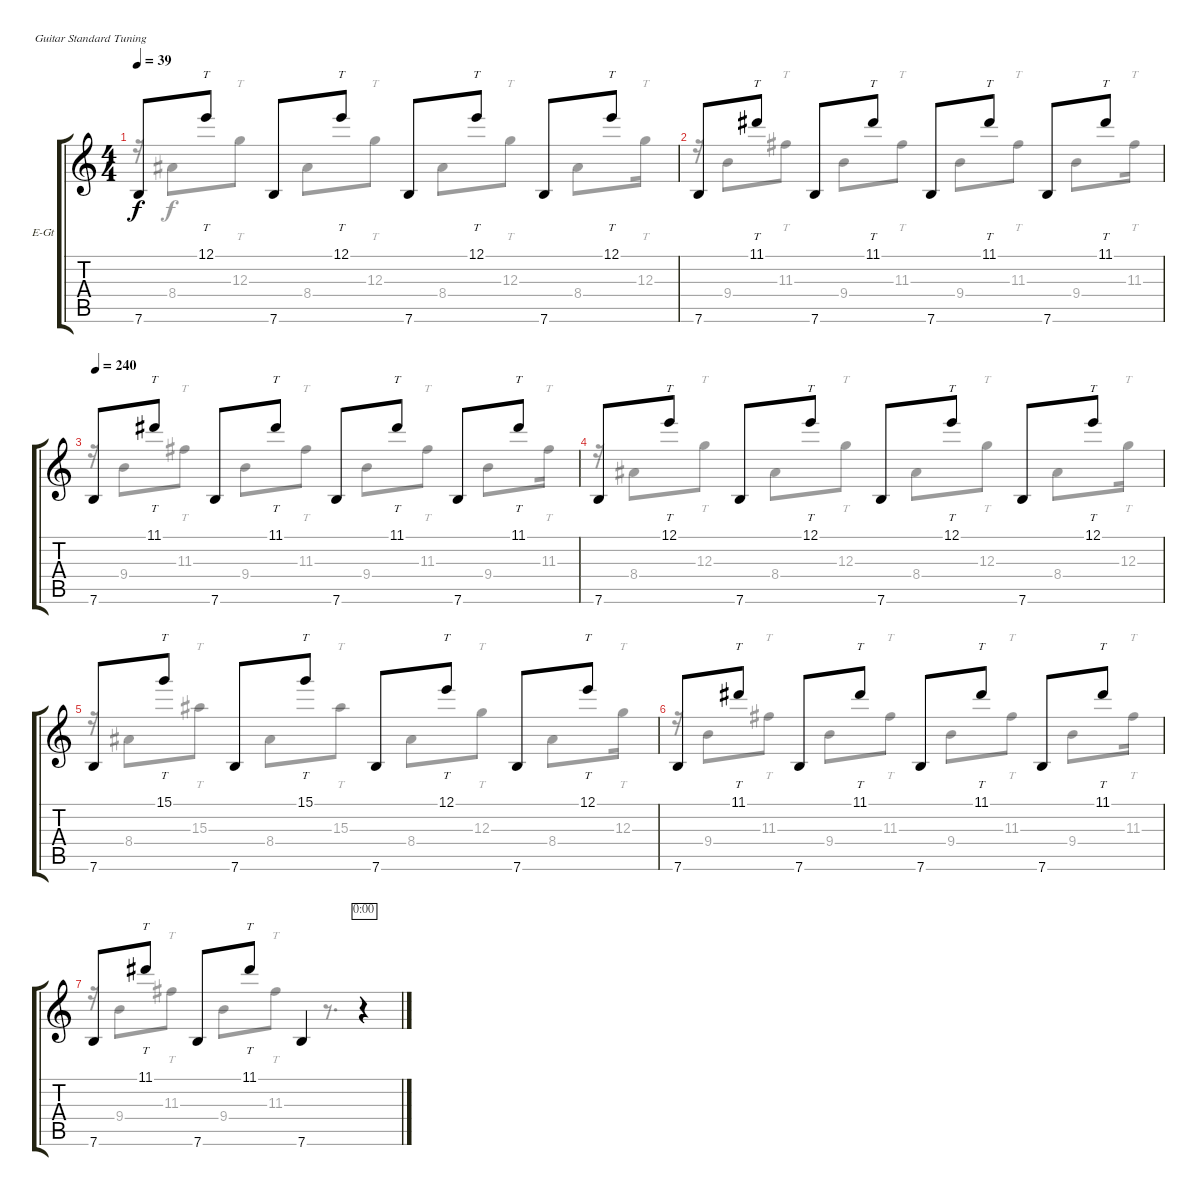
\bracketExtendMode groupsimilarinstruments
\firstSystemTrackNameOrientation horizontal
\otherSystemsTrackNameOrientation horizontal
\track ("Piste 1" "E-Gt") {instrument electricguitarjazz}
\staff {score tabs}
\tuning (E4 B3 G3 D3 A2 E2)
\voice
\ts (4 4)
\tempo 39
\clef g2
\ks c
7.6.8{dy f} 12.1.8{tt} 7.6.8 12.1.8{tt} 7.6.8 12.1.8{tt} 7.6.8 12.1.8{tt} |
7.6.8 11.1.8{tt} 7.6.8 11.1.8{tt} 7.6.8 11.1.8{tt} 7.6.8 11.1.8{tt} |
\tempo (240 0.00625)
7.6.8 11.1.8{tt} 7.6.8 11.1.8{tt} 7.6.8 11.1.8{tt} 7.6.8 11.1.8{tt} |
7.6.8 12.1.8{tt} 7.6.8 12.1.8{tt} 7.6.8 12.1.8{tt} 7.6.8 12.1.8{tt} |
7.6.8 15.1.8{tt} 7.6.8 15.1.8{tt} 7.6.8 12.1.8{tt} 7.6.8 12.1.8{tt} |
7.6.8 11.1.8{tt} 7.6.8 11.1.8{tt} 7.6.8 11.1.8{tt} 7.6.8 11.1.8{tt} |
7.6.8 11.1.8{tt} 7.6.8 11.1.8{tt} 7.6.4 r.4{timer}
\voice
\clef g2
\ottava regular
\simile none
\ks c
r.16{dy f} 8.4.8 12.3.8{tt} 8.4.8 12.3.8{tt} 8.4.8 12.3.8{tt} 8.4.8 12.3.16{tt} |
r.16 9.4.8 11.3.8{tt} 9.4.8 11.3.8{tt} 9.4.8 11.3.8{tt} 9.4.8 11.3.16{tt} |
r.16 9.4.8 11.3.8{tt} 9.4.8 11.3.8{tt} 9.4.8 11.3.8{tt} 9.4.8 11.3.16{tt} |
r.16 8.4.8 12.3.8{tt} 8.4.8 12.3.8{tt} 8.4.8 12.3.8{tt} 8.4.8 12.3.16{tt} |
r.16 8.4.8 15.3.8{tt} 8.4.8 15.3.8{tt} 8.4.8 12.3.8{tt} 8.4.8 12.3.16{tt} |
r.16 9.4.8 11.3.8{tt} 9.4.8 11.3.8{tt} 9.4.8 11.3.8{tt} 9.4.8 11.3.16{tt} |
r.16 9.4.8 11.3.8{tt} 9.4.8 11.3.8{tt} r.8{d} r.4
